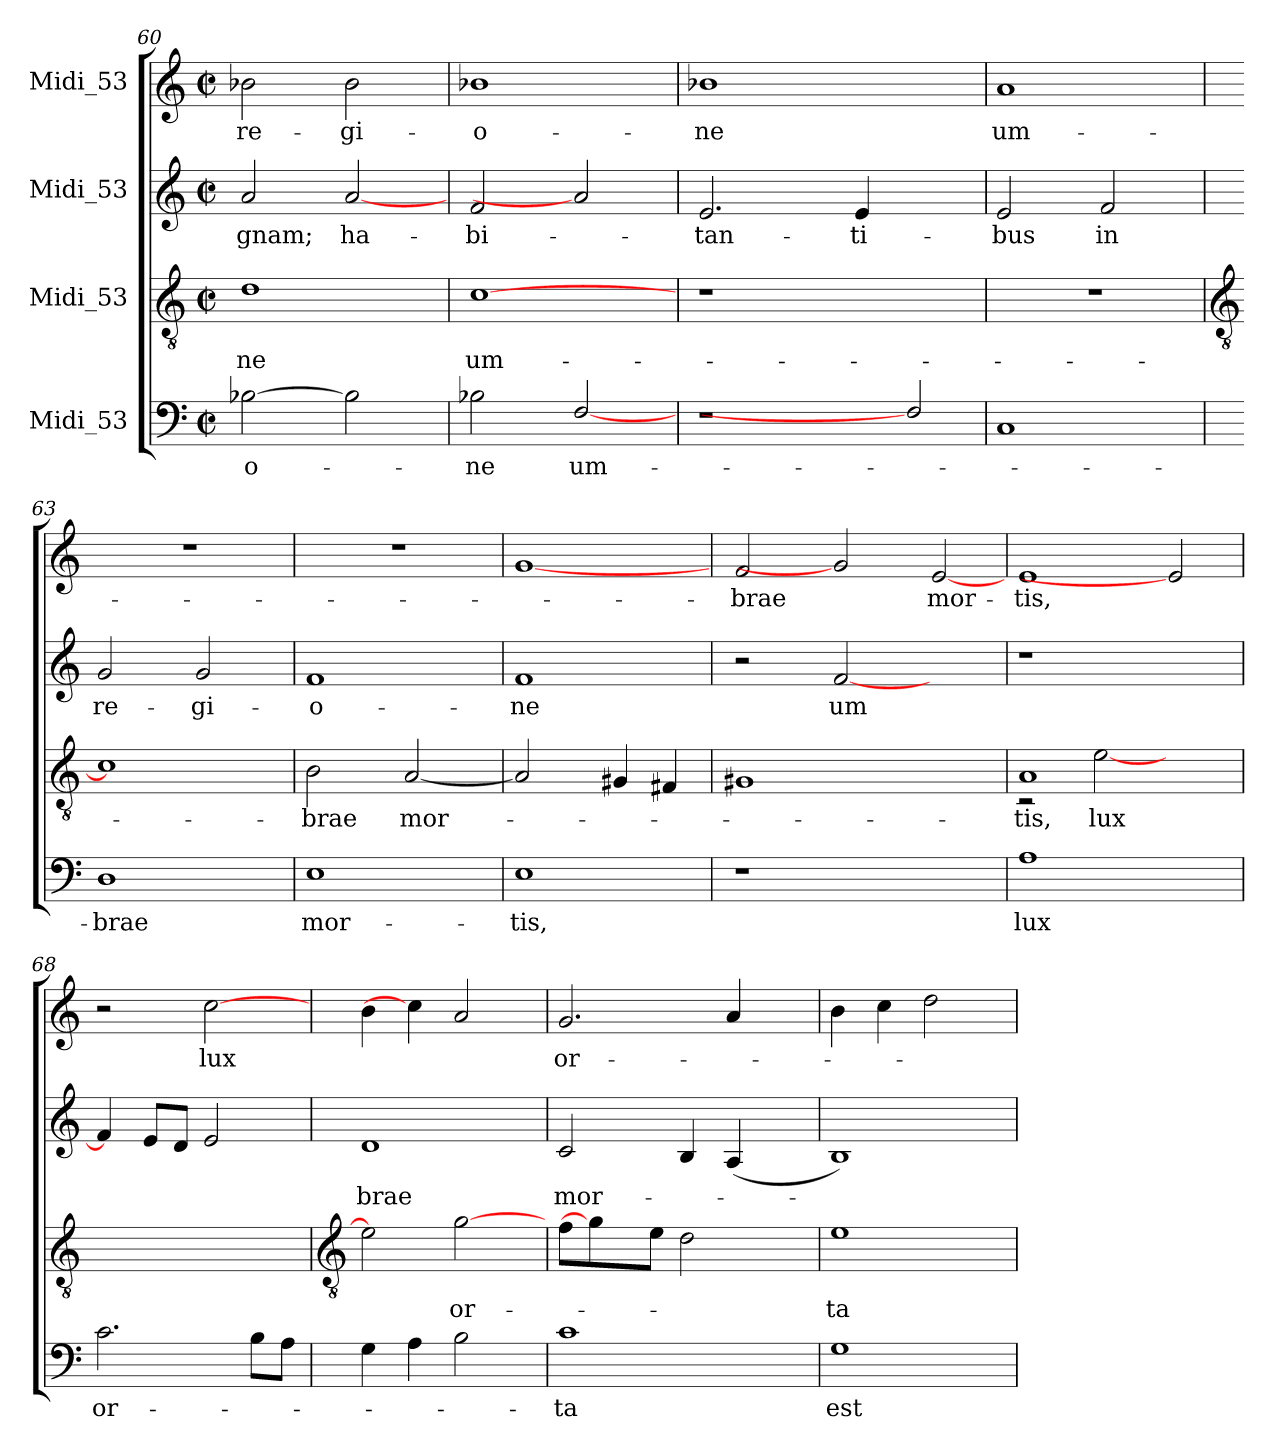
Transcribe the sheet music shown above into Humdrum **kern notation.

**kern	**text	**kern	**text	**kern	**text	**kern	**text
*part4	*part4	*part3	*part3	*part2	*part2	*part1	*part1
*staff4	*staff4	*staff3	*staff3	*staff2	*staff2	*staff1	*staff1
*I"Midi_53	*	*I"Midi_53	*	*I"Midi_53	*	*I"Midi_53	*
*clefF4	*	*clefGv2	*	*clefG2	*	*clefG2	*
*k[]	*	*k[]	*	*k[]	*	*k[]	*
*C:	*	*C:	*	*C:	*	*C:	*
*M2/2	*	*M2/2	*	*M2/2	*	*M2/2	*
*met(c|)	*	*met(c|)	*	*met(c|)	*	*met(c|)	*
=60A	=60A	=60A	=60A	=60A	=60A	=60A	=60A
!	!LO:LY:b	!	!LO:LY:b	!	!LO:LY:b	!	!LO:LY:b
*^	*	*	*	*^	*	*	*
[2B-X\	4ryy	-o-	1d	-ne	2a/	4ryy	-gnam;	2b-X\	re-
.	4ryy	.	.	.	.	4ryy	.	.	.
!	!	!	!	!	!	!	!LO:LY:b	!	!LO:LY:b
2B-\]	4ryy	.	.	.	[2a/	4ryy	ha-	2b-\	-gi-
.	4ryy	.	.	.	.	4ryy	.	.	.
=61A	=61A	=61A	=61A	=61A	=61A	=61A	=61A	=61A	=61A
!	!	!LO:LY:b	!	!LO:LY:b	!	!	!LO:LY:b	!	!LO:LY:b
2B-X\	4ryy	-ne	[1c	um-	2f/	4ryy	-bi-	1b-X	-o-
.	4ryy	.	.	.	.	4ryy	.	.	.
!	!	!LO:LY:b	!	!	!	!	!	!	!
[2F/	4ryy	um-	.	.	2a/]	4ryy	.	.	.
.	4ryy	.	.	.	.	4ryy	.	.	.
!!LO:LB:g=z
=62A	=62A	=62A	=62A	=62A	=62A	=62A	=62A	=62A	=62A
!	!	!	!	!	!	!	!LO:LY:b	!	!LO:LY:b
*v	*v	*	*	*	*	*	*	*	*
1r	.	1r	.	2.e/	4ryy	-tan-	1b-X	-ne
.	.	.	.	.	4ryy	.	.	.
.	.	.	.	.	4ryy	.	.	.
!	!	!	!	!	!	!LO:LY:b	!	!
.	.	.	.	4e/	4ryy	-ti-	.	.
2F/]	.	2ryy	.	2ryy	2ryy	.	2ryy	.
!!LO:LB:g=z
=63A	=63A	=63A	=63A	=63A	=63A	=63A	=63A	=63A
!	!	!	!	!	!	!LO:LY:b	!	!LO:LY:b
1C	.	1r	.	2e/	4ryy	-bus	1a	um-
.	.	.	.	.	4ryy	.	.	.
!	!	!	!	!	!	!LO:LY:b	!	!
.	.	.	.	2f/	4ryy	in	.	.
.	.	.	.	.	4ryy	.	.	.
!!LO:LB:g=z
=63B	=63B	=63B	=63B	=63B	=63B	=63B	=63B	=63B
*	*	*clefGv2	*	*	*	*	*	*
!	!LO:LY:b	!	!	!	!	!LO:LY:b	!	!
*	*	*^	*	*	*	*	*	*
1D	-brae	1c/]	4ryy	.	2g/	4ryy	re-	1r	.
.	.	.	4ryy	.	.	4ryy	.	.	.
!	!	!	!	!	!	!	!LO:LY:b	!	!
.	.	.	4ryy	.	2g/	4ryy	-gi-	.	.
.	.	.	4ryy	.	.	4ryy	.	.	.
=64	=64	=64	=64	=64	=64	=64	=64	=64	=64
!	!LO:LY:b	!	!	!LO:LY:b	!	!	!LO:LY:b	!	!
1E	mor-	2B\	4ryy	-brae	1f/	4ryy	-o-	1r	.
.	.	.	4ryy	.	.	4ryy	.	.	.
!	!	!	!	!LO:LY:b	!	!	!	!	!
.	.	[2A/	4ryy	mor-	.	4ryy	.	.	.
.	.	.	4ryy	.	.	4ryy	.	.	.
!!LO:LB:g=z
=65	=65	=65	=65	=65	=65	=65	=65	=65	=65
!	!LO:LY:b	!	!	!	!	!	!LO:LY:b	!	!
1E	-tis,	2A/]	4ryy	.	1f/	4ryy	-ne	[1g	.
.	.	.	4ryy	.	.	4ryy	.	.	.
.	.	4G#X/	4ryy	.	.	4ryy	.	.	.
.	.	4F#X/	4ryy	.	.	4ryy	.	.	.
=66	=66	=66	=66	=66	=66	=66	=66	=66	=66
!	!	!	!	!	!	!	!	!	!LO:LY:b
1r	.	1G#X/	4ryy	.	2r	4ryy	.	2f/	-brae
.	.	.	4ryy	.	.	4ryy	.	.	.
!	!	!	!	!	!	!	!LO:LY:b	!	!
.	.	.	4ryy	.	[2f/	4ryy	um	2g]	.
.	.	.	4ryy	.	.	4ryy	.	.	.
!	!	!	!	!	!	!	!	!	!LO:LY:b
2ryy	.	2ryy	2ryy	.	2ryy	2ryy	.	[2e	mor-
=67	=67	=67	=67	=67	=67	=67	=67	=67	=67
!	!LO:LY:b	!	!	!LO:LY:b	!	!	!	!	!LO:LY:b
*	*	*	*	*	*v	*v	*	*	*
1A	lux	1A/	2r	-tis,	1r	.	1e	-tis,
!	!	!	!	!LO:LY:b	!	!	!	!
.	.	.	[2e\	lux	.	.	.	.
2ryy	.	2ryy	2ryy	.	2ryy	.	2e]	.
!!LO:LB:g=z
=68	=68	=68	=68	=68	=68	=68	=68	=68
!	!LO:LY:b	!	!	!	!	!	!	!
*	*	*	*	*	*^	*	*	*
2.c\	or-	4ryy	4ryy	.	4f/]	4ryy	.	2r	.
.	.	4ryy	4ryy	.	8e/L	4ryy	.	.	.
.	.	.	.	.	8d/J	.	.	.	.
!	!	!	!	!	!	!	!	!	!LO:LY:b
.	.	4ryy	4ryy	.	2e/	4ryy	.	[2cc\	lux
8B\L	.	4ryy	4ryy	.	.	4ryy	.	.	.
8A\J	.	.	.	.	.	.	.	.	.
!!LO:LB:g=z
=69	=69	=69	=69	=69	=69	=69	=69	=69	=69
*	*	*clefGv2	*	*	*	*	*	*	*
!	!	!	!	!	!	!	!LO:LY:b	!	!
4G\	.	4ryy	2e\]	.	1d/	4ryy	brae	4b\	.
4A\	.	4ryy	.	.	.	4ryy	.	4cc\]	.
!	!	!	!	!LO:LY:b	!	!	!	!	!
2B\	.	4ryy	[2g\	or-	.	4ryy	.	2a/	.
.	.	4ryy	.	.	.	4ryy	.	.	.
!!LO:LB:g=z
=70	=70	=70	=70	=70	=70	=70	=70	=70	=70
!	!LO:LY:b	!	!	!	!	!	!LO:LY:b	!	!LO:LY:b
1c	-ta	4ryy	8f\L	.	2c/	4ryy	mor-	2.g/	or-
.	.	.	4g\]	.	.	.	.	.	.
.	.	4ryy	.	.	.	4ryy	.	.	.
.	.	.	8e\J	.	.	.	.	.	.
.	.	4ryy	2d\	.	4B/	4ryy	.	.	.
.	.	4ryy	.	.	(4A/	4ryy	.	4a/	.
4ryy	.	4ryy	4ryy	.	4ryy	4ryy	.	4ryy	.
=71	=71	=71	=71	=71	=71	=71	=71	=71	=71
!	!LO:LY:b	!	!	!LO:LY:b	!	!	!	!	!
1G	est	1e/	4ryy	-ta	1B/)	4ryy	.	4b\	.
.	.	.	4ryy	.	.	4ryy	.	4cc\	.
.	.	.	4ryy	.	.	4ryy	.	2dd\	.
.	.	.	4ryy	.	.	4ryy	.	.	.
*	*	*v	*v	*	*	*	*	*	*
*	*	*	*	*v	*v	*	*	*
=	=	=	=	=	=	=	=
*-	*-	*-	*-	*-	*-	*-	*-
